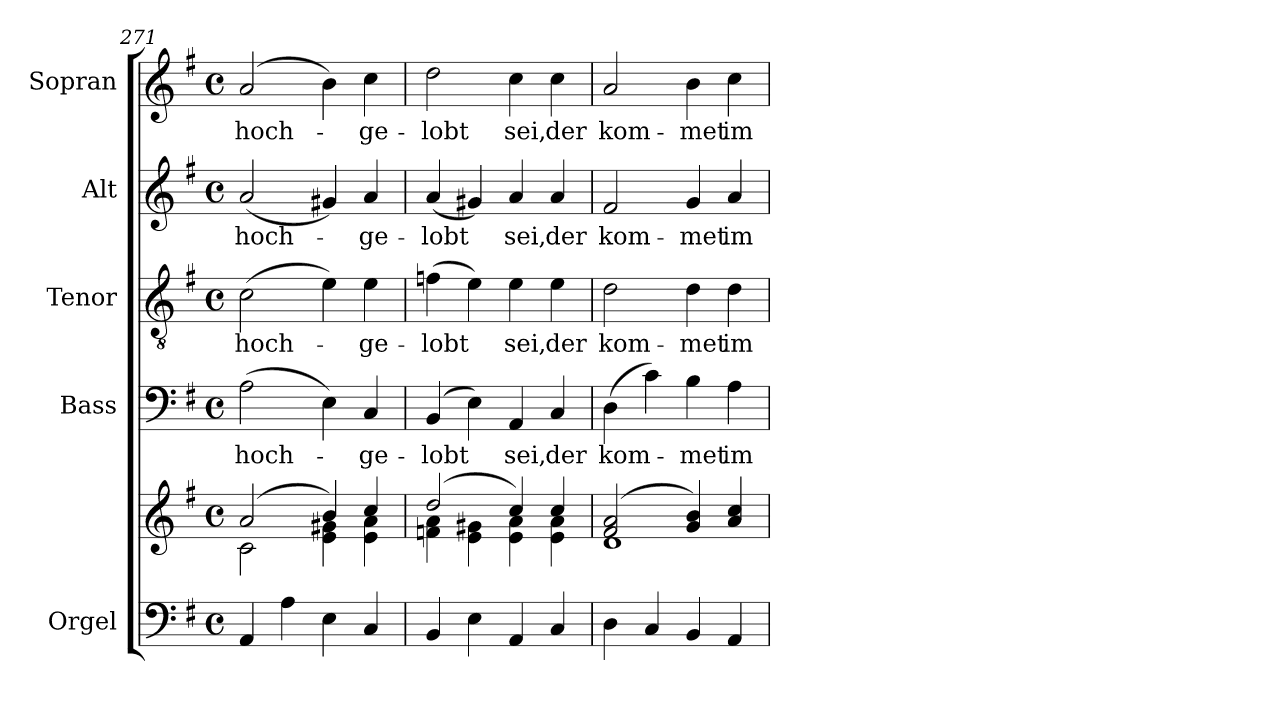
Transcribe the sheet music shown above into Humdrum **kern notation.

**kern	**kern	**kern	**text	**kern	**text	**kern	**text	**kern	**text
*part5	*part5	*part4	*part4	*part3	*part3	*part2	*part2	*part1	*part1
*staff6	*staff5	*staff4	*staff4	*staff3	*staff3	*staff2	*staff2	*staff1	*staff1
*I"Orgel	*	*I"Bass	*	*I"Tenor	*	*I"Alt	*	*I"Sopran	*
*I'Org.	*	*I'B.	*	*I'T.	*	*I'A.	*	*I'S.	*
*clefF4	*clefG2	*clefF4	*	*clefGv2	*	*clefG2	*	*clefG2	*
*k[f#]	*k[f#]	*k[f#]	*	*k[f#]	*	*k[f#]	*	*k[f#]	*
*G:	*G:	*G:	*	*G:	*	*G:	*	*G:	*
*M4/4	*M4/4	*M4/4	*	*M4/4	*	*M4/4	*	*M4/4	*
*met(c)	*met(c)	*met(c)	*	*met(c)	*	*met(c)	*	*met(c)	*
=271	=271	=271	=271	=271	=271	=271	=271	=271	=271
*	*^	*	*	*	*	*	*	*	*
4AA/	(2a/	2c\	(2A\	hoch-	(2c\	hoch-	(2a/	hoch-	(2a/	hoch-
4A\	.	.	.	.	.	.	.	.	.	.
4E\	4b/)	4e\ 4g#X\	4E\)	.	4e\)	.	4g#X/)	.	4b\)	.
4C/	4cc/	4e\ 4a\	4C/	-ge-	4e\	-ge-	4a/	-ge-	4cc\	-ge-
=272	=272	=272	=272	=272	=272	=272	=272	=272	=272	=272
4BB/	(2dd/	4fn\ 4a\	(4BB/	-lobt	(4fn\	-lobt	(4a/	-lobt	2dd\	-lobt
4E\	.	4e\ 4g#X\	4E\)	.	4e\)	.	4g#X/)	.	.	.
4AA/	4cc/)	4e\ 4a\	4AA/	sei,	4e\	sei,	4a/	sei,	4cc\	sei,
4C/	4cc/	4e\ 4a\	4C/	der	4e\	der	4a/	der	4cc\	der
=273	=273	=273	=273	=273	=273	=273	=273	=273	=273	=273
4D\	(2f#/ 2a/	1d	(4D\	kom-	2d\	kom-	2f#/	kom-	2a/	kom-
4C/	.	.	4c\)	.	.	.	.	.	.	.
4BB/	4g/ 4b/)	.	4B\	-met	4d\	-met	4g/	-met	4b\	-met
4AA/	4a/ 4cc/	.	4A\	im	4d\	im	4a/	im	4cc\	im
*	*v	*v	*	*	*	*	*	*	*	*
=	=	=	=	=	=	=	=	=	=
*-	*-	*-	*-	*-	*-	*-	*-	*-	*-
